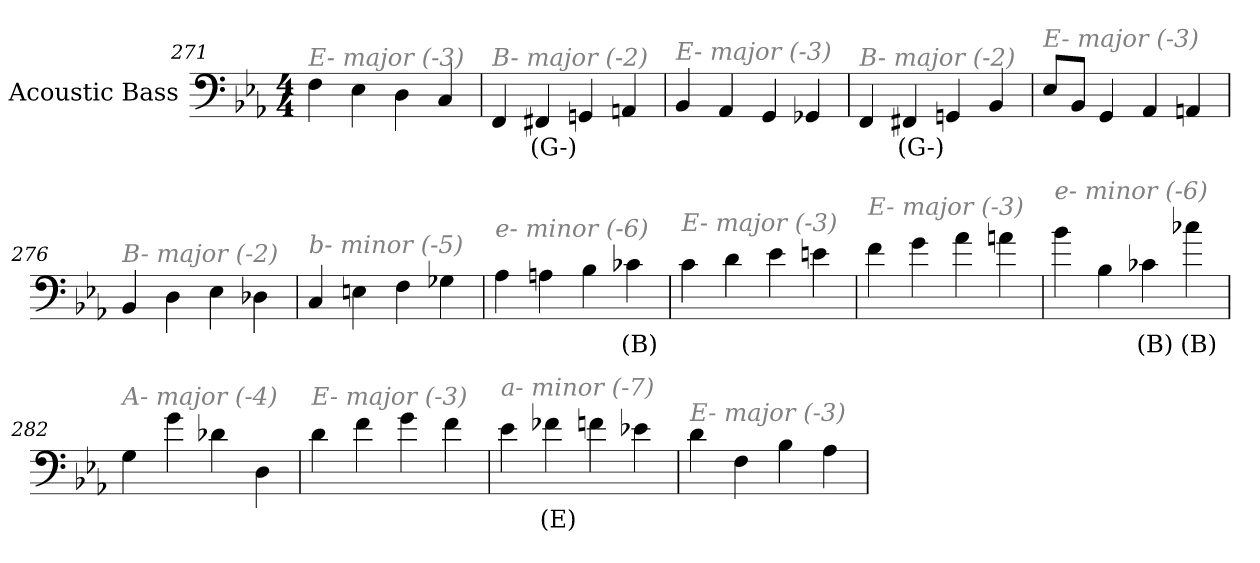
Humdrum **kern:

**kern	**text
*part1	*part1
*staff1	*staff1
*I"Acoustic Bass	*
*clefF4	*
*ITrd7c12	*
*k[b-e-a-]	*
*E-:	*
*M4/4	*
=271	=271
!LO:TX:i:color=#808080:t=E- major (-3)	!
4FF	.
4EE-	.
4DD	.
4CC	.
=272	=272
!LO:TX:i:color=#808080:t=B- major (-2)	!
4FFF	.
4FFF#Xi	(G-)
4GGGn	.
4AAAn	.
=273	=273
!LO:TX:i:color=#808080:t=E- major (-3)	!
4BBB-	.
4AAA-	.
4GGG	.
4GGG-X	.
=274	=274
!LO:TX:i:color=#808080:t=B- major (-2)	!
4FFF	.
4FFF#Xi	(G-)
4GGGn	.
4BBB-	.
=275	=275
!LO:TX:i:color=#808080:t=E- major (-3)	!
8EE-L	.
8BBB-J	.
4GGG	.
4AAA-	.
4AAAn	.
=276	=276
!LO:TX:i:color=#808080:t=B- major (-2)	!
4BBB-	.
4DD	.
4EE-	.
4DD-X	.
=277	=277
!LO:TX:i:color=#808080:t=b- minor (-5)	!
4CC	.
4EEn	.
4FF	.
4GG-X	.
=278	=278
!LO:TX:i:color=#808080:t=e- minor (-6)	!
4AA-	.
4AAn	.
4BB-	.
4C-Xi	(B)
=279	=279
!LO:TX:i:color=#808080:t=E- major (-3)	!
4C	.
4D	.
4E-	.
4En	.
=280	=280
!LO:TX:i:color=#808080:t=E- major (-3)	!
4F	.
4G	.
4A-	.
4An	.
=281	=281
!LO:TX:i:color=#808080:t=e- minor (-6)	!
4B-	.
4BB-	.
4C-Xi	(B)
4c-Xi	(B)
=282	=282
!LO:TX:i:color=#808080:t=A- major (-4)	!
4GG	.
4G	.
4D-X	.
4DD	.
=283	=283
!LO:TX:i:color=#808080:t=E- major (-3)	!
4D	.
4F	.
4G	.
4F	.
=284	=284
!LO:TX:i:color=#808080:t=a- minor (-7)	!
4E-	.
4F-Xi	(E)
4F	.
4E-X	.
=285	=285
!LO:TX:i:color=#808080:t=E- major (-3)	!
4D	.
4FF	.
4BB-	.
4AA-	.
=	=
*-	*-
